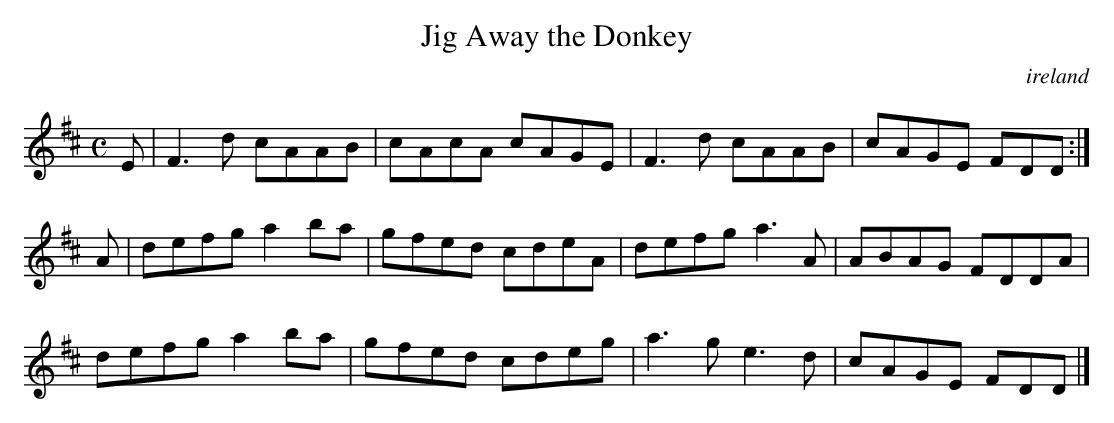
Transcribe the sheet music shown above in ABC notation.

X:1
T:Jig Away the Donkey
O:ireland
M:C
L:1/8
K:D Major
E|F3d cAAB|cAcA cAGE|F3d cAAB|cAGE FDD:|!
A|defg a2ba|gfed cdeA|defg a3A|ABAG FDDA|!
defg a2ba|gfed cdeg|a3g e3d|cAGE FDD|]!
